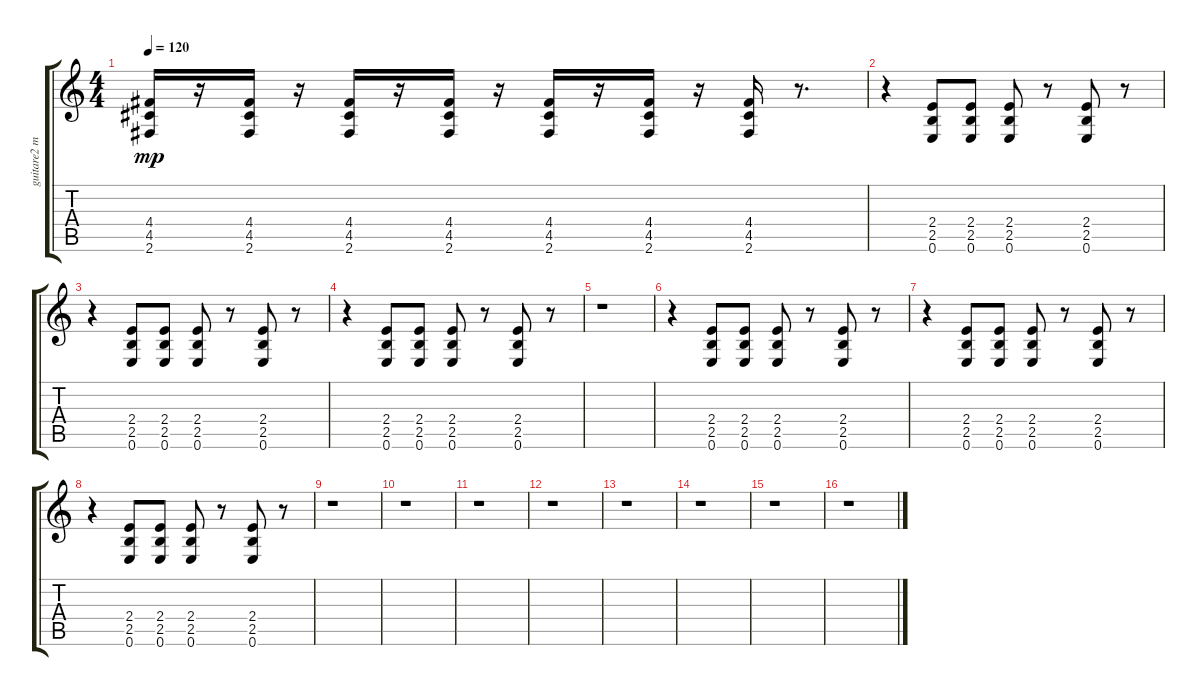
\track ("guitare2 muted" "guitare2 m") {instrument electricguitarmuted}
\staff {score tabs}
\tuning (E4 B3 G3 D3 A2 E2) {hide}
\ts (4 4)
\tempo 120
\clef g2
\ks c
(4.4 4.5 2.6).16{dy mp} r.16 (4.4 4.5 2.6).16 r.16 (4.4 4.5 2.6).16 r.16 (4.4 4.5 2.6).16 r.16 (4.4 4.5 2.6).16 r.16 (4.4 4.5 2.6).16 r.16 (4.4 4.5 2.6).16 r.8{d} |
r.4 (2.4 2.5 0.6).8 (2.4 2.5 0.6).8 (2.4 2.5 0.6).8 r.8 (2.4 2.5 0.6).8 r.8 |
r.4 (2.4 2.5 0.6).8 (2.4 2.5 0.6).8 (2.4 2.5 0.6).8 r.8 (2.4 2.5 0.6).8 r.8 |
r.4 (2.4 2.5 0.6).8 (2.4 2.5 0.6).8 (2.4 2.5 0.6).8 r.8 (2.4 2.5 0.6).8 r.8 |
r.1 |
r.4 (2.4 2.5 0.6).8 (2.4 2.5 0.6).8 (2.4 2.5 0.6).8 r.8 (2.4 2.5 0.6).8 r.8 |
r.4 (2.4 2.5 0.6).8 (2.4 2.5 0.6).8 (2.4 2.5 0.6).8 r.8 (2.4 2.5 0.6).8 r.8 |
r.4 (2.4 2.5 0.6).8 (2.4 2.5 0.6).8 (2.4 2.5 0.6).8 r.8 (2.4 2.5 0.6).8 r.8 |
r.1 |
r.1 |
r.1 |
r.1 |
r.1 |
r.1 |
r.1 |
r.1
